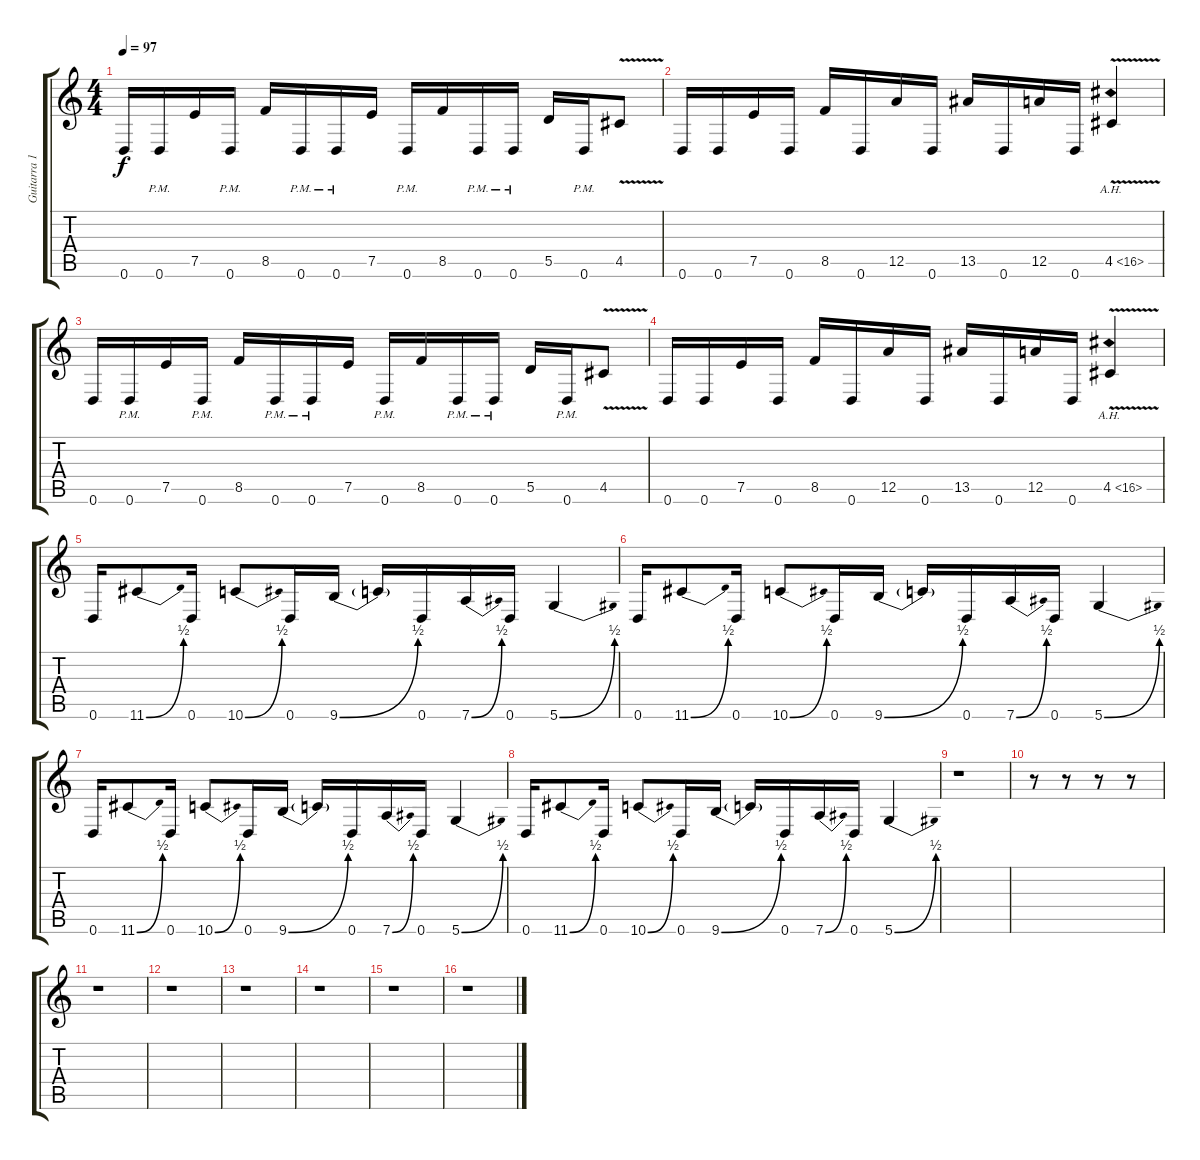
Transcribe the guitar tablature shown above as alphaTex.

\track ("Guitarra 1 [Armonizacion]" "Guitarra 1") {instrument distortionguitar}
\staff {score tabs}
\tuning (E4 B3 G3 D3 A2 D2) {hide}
\ts (4 4)
\tempo 97
\clef g2
\ks c
0.6.16{dy f instrument distortionguitar} 0.6{pm}.16 7.5.16 0.6{pm}.16 8.5.16 0.6{pm}.16 0.6{pm}.16 7.5.16 0.6{pm}.16 8.5.16 0.6{pm}.16 0.6{pm}.16 5.5.16 0.6{pm}.16 4.5{v}.8 |
0.6.16 0.6.16 7.5.16 0.6.16 8.5.16 0.6.16 12.5.16 0.6.16 13.5.16 0.6.16 12.5.16 0.6.16 4.5{ah 12 v}.4{instrument guitarharmonics} |
0.6.16{instrument distortionguitar} 0.6{pm}.16 7.5.16 0.6{pm}.16 8.5.16 0.6{pm}.16 0.6{pm}.16 7.5.16 0.6{pm}.16 8.5.16 0.6{pm}.16 0.6{pm}.16 5.5.16 0.6{pm}.16 4.5{v}.8 |
0.6.16 0.6.16 7.5.16 0.6.16 8.5.16 0.6.16 12.5.16 0.6.16 13.5.16 0.6.16 12.5.16 0.6.16 4.5{ah 12 v}.4{instrument guitarharmonics} |
0.6.16{instrument distortionguitar} 11.6{be (bend 0 0 60 2)}.8 0.6.16 10.6{be (bend 0 0 60 2)}.8 0.6.16 9.6{be (bend 0 0 60 2)}.16 9.6{t}.16 0.6.16 7.6{be (bend 0 0 60 2)}.16 0.6.16 5.6{be (bend 0 0 60 2)}.4 |
0.6.16 11.6{be (bend 0 0 60 2)}.8 0.6.16 10.6{be (bend 0 0 60 2)}.8 0.6.16 9.6{be (bend 0 0 60 2)}.16 9.6{t}.16 0.6.16 7.6{be (bend 0 0 60 2)}.16 0.6.16 5.6{be (bend 0 0 60 2)}.4 |
0.6.16 11.6{be (bend 0 0 60 2)}.8 0.6.16 10.6{be (bend 0 0 60 2)}.8 0.6.16 9.6{be (bend 0 0 60 2)}.16 9.6{t}.16 0.6.16 7.6{be (bend 0 0 60 2)}.16 0.6.16 5.6{be (bend 0 0 60 2)}.4 |
0.6.16 11.6{be (bend 0 0 60 2)}.8 0.6.16 10.6{be (bend 0 0 60 2)}.8 0.6.16 9.6{be (bend 0 0 60 2)}.16 9.6{t}.16 0.6.16 7.6{be (bend 0 0 60 2)}.16 0.6.16 5.6{be (bend 0 0 60 2)}.4 |
r.1 |
r.8 r.8 r.8 r.8 |
r.1 |
r.1 |
r.1 |
r.1 |
r.1 |
r.1
